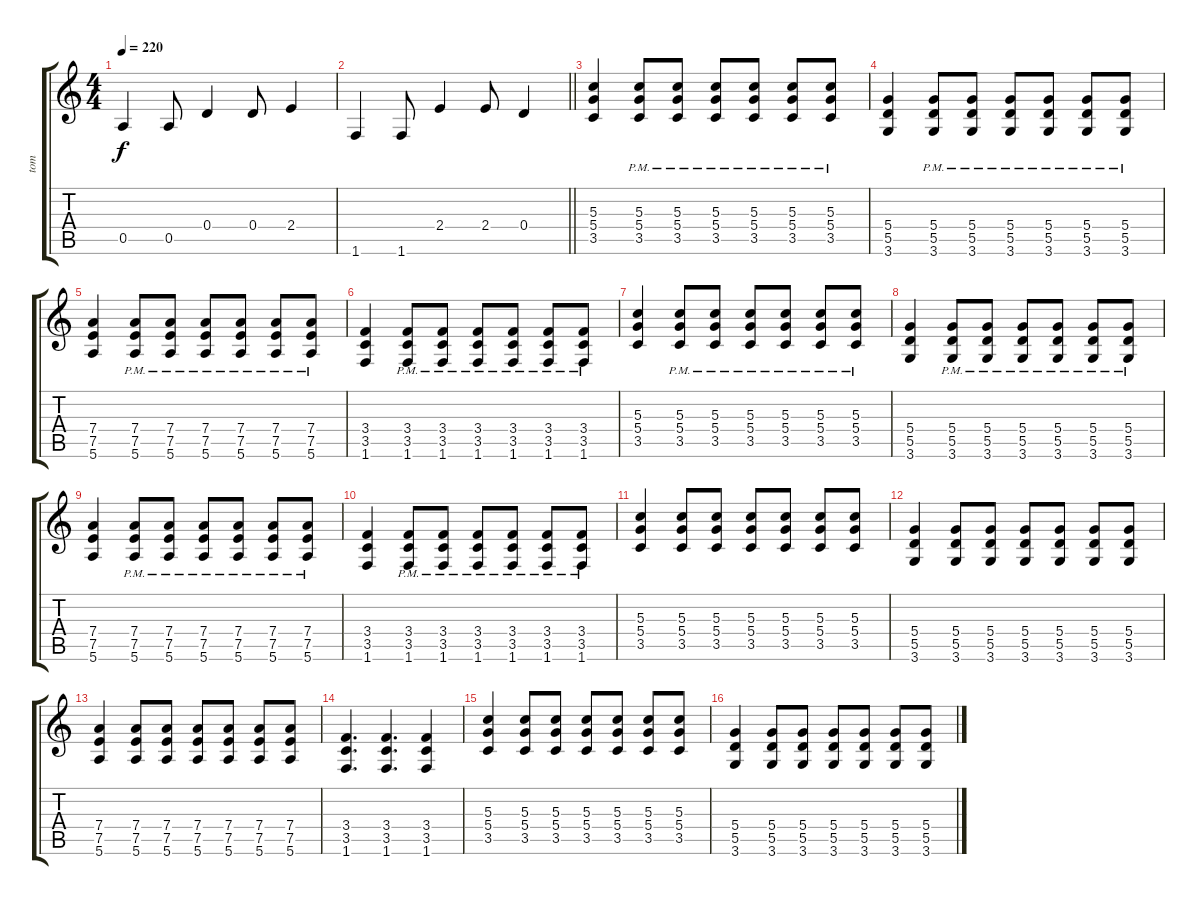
\track ("tom" "tom") {instrument distortionguitar}
\staff {score tabs}
\tuning (E4 B3 G3 D3 A2 E2) {hide}
\ts (4 4)
\tempo 220
\clef g2
\ks c
0.5.4{dy f} 0.5.8 0.4.4 0.4.8 2.4.4 |
\barLineRight lightlight
1.6.4 1.6.8 2.4.4 2.4.8 0.4.4 |
(5.3 5.4 3.5).4{volume 14} (5.3{pm} 5.4{pm} 3.5{pm}).8 (5.3{pm} 5.4{pm} 3.5{pm}).8 (5.3{pm} 5.4{pm} 3.5{pm}).8 (5.3{pm} 5.4{pm} 3.5{pm}).8 (5.3{pm} 5.4{pm} 3.5{pm}).8 (5.3{pm} 5.4{pm} 3.5{pm}).8 |
(5.4 5.5 3.6).4 (5.4{pm} 5.5{pm} 3.6{pm}).8 (5.4{pm} 5.5{pm} 3.6{pm}).8 (5.4{pm} 5.5{pm} 3.6{pm}).8 (5.4{pm} 5.5{pm} 3.6{pm}).8 (5.4{pm} 5.5{pm} 3.6{pm}).8 (5.4{pm} 5.5{pm} 3.6{pm}).8 |
(7.4 7.5 5.6).4 (7.4{pm} 7.5{pm} 5.6{pm}).8 (7.4{pm} 7.5{pm} 5.6{pm}).8 (7.4{pm} 7.5{pm} 5.6{pm}).8 (7.4{pm} 7.5{pm} 5.6{pm}).8 (7.4{pm} 7.5{pm} 5.6{pm}).8 (7.4{pm} 7.5{pm} 5.6{pm}).8 |
(3.4 3.5 1.6).4 (3.4{pm} 3.5{pm} 1.6{pm}).8 (3.4{pm} 3.5{pm} 1.6{pm}).8 (3.4{pm} 3.5{pm} 1.6{pm}).8 (3.4{pm} 3.5{pm} 1.6{pm}).8 (3.4{pm} 3.5{pm} 1.6{pm}).8 (3.4{pm} 3.5{pm} 1.6{pm}).8 |
(5.3 5.4 3.5).4 (5.3{pm} 5.4{pm} 3.5{pm}).8 (5.3{pm} 5.4{pm} 3.5{pm}).8 (5.3{pm} 5.4{pm} 3.5{pm}).8 (5.3{pm} 5.4{pm} 3.5{pm}).8 (5.3{pm} 5.4{pm} 3.5{pm}).8 (5.3{pm} 5.4{pm} 3.5{pm}).8 |
(5.4 5.5 3.6).4 (5.4{pm} 5.5{pm} 3.6{pm}).8 (5.4{pm} 5.5{pm} 3.6{pm}).8 (5.4{pm} 5.5{pm} 3.6{pm}).8 (5.4{pm} 5.5{pm} 3.6{pm}).8 (5.4{pm} 5.5{pm} 3.6{pm}).8 (5.4{pm} 5.5{pm} 3.6{pm}).8 |
(7.4 7.5 5.6).4 (7.4{pm} 7.5{pm} 5.6{pm}).8 (7.4{pm} 7.5{pm} 5.6{pm}).8 (7.4{pm} 7.5{pm} 5.6{pm}).8 (7.4{pm} 7.5{pm} 5.6{pm}).8 (7.4{pm} 7.5{pm} 5.6{pm}).8 (7.4{pm} 7.5{pm} 5.6{pm}).8 |
(3.4 3.5 1.6).4{volume 16} (3.4{pm} 3.5{pm} 1.6{pm}).8 (3.4{pm} 3.5{pm} 1.6{pm}).8 (3.4{pm} 3.5{pm} 1.6{pm}).8 (3.4{pm} 3.5{pm} 1.6{pm}).8 (3.4{pm} 3.5{pm} 1.6{pm}).8 (3.4{pm} 3.5{pm} 1.6{pm}).8 |
(5.3 5.4 3.5).4 (5.3 5.4 3.5).8 (5.3 5.4 3.5).8 (5.3 5.4 3.5).8 (5.3 5.4 3.5).8 (5.3 5.4 3.5).8 (5.3 5.4 3.5).8 |
(5.4 5.5 3.6).4 (5.4 5.5 3.6).8 (5.4 5.5 3.6).8 (5.4 5.5 3.6).8 (5.4 5.5 3.6).8 (5.4 5.5 3.6).8 (5.4 5.5 3.6).8 |
(7.4 7.5 5.6).4 (7.4 7.5 5.6).8 (7.4 7.5 5.6).8 (7.4 7.5 5.6).8 (7.4 7.5 5.6).8 (7.4 7.5 5.6).8 (7.4 7.5 5.6).8 |
(3.4 3.5 1.6).4{d} (3.4 3.5 1.6).4{d} (3.4 3.5 1.6).4 |
(5.3 5.4 3.5).4 (5.3 5.4 3.5).8 (5.3 5.4 3.5).8 (5.3 5.4 3.5).8 (5.3 5.4 3.5).8 (5.3 5.4 3.5).8 (5.3 5.4 3.5).8 |
(5.4 5.5 3.6).4 (5.4 5.5 3.6).8 (5.4 5.5 3.6).8 (5.4 5.5 3.6).8 (5.4 5.5 3.6).8 (5.4 5.5 3.6).8 (5.4 5.5 3.6).8
